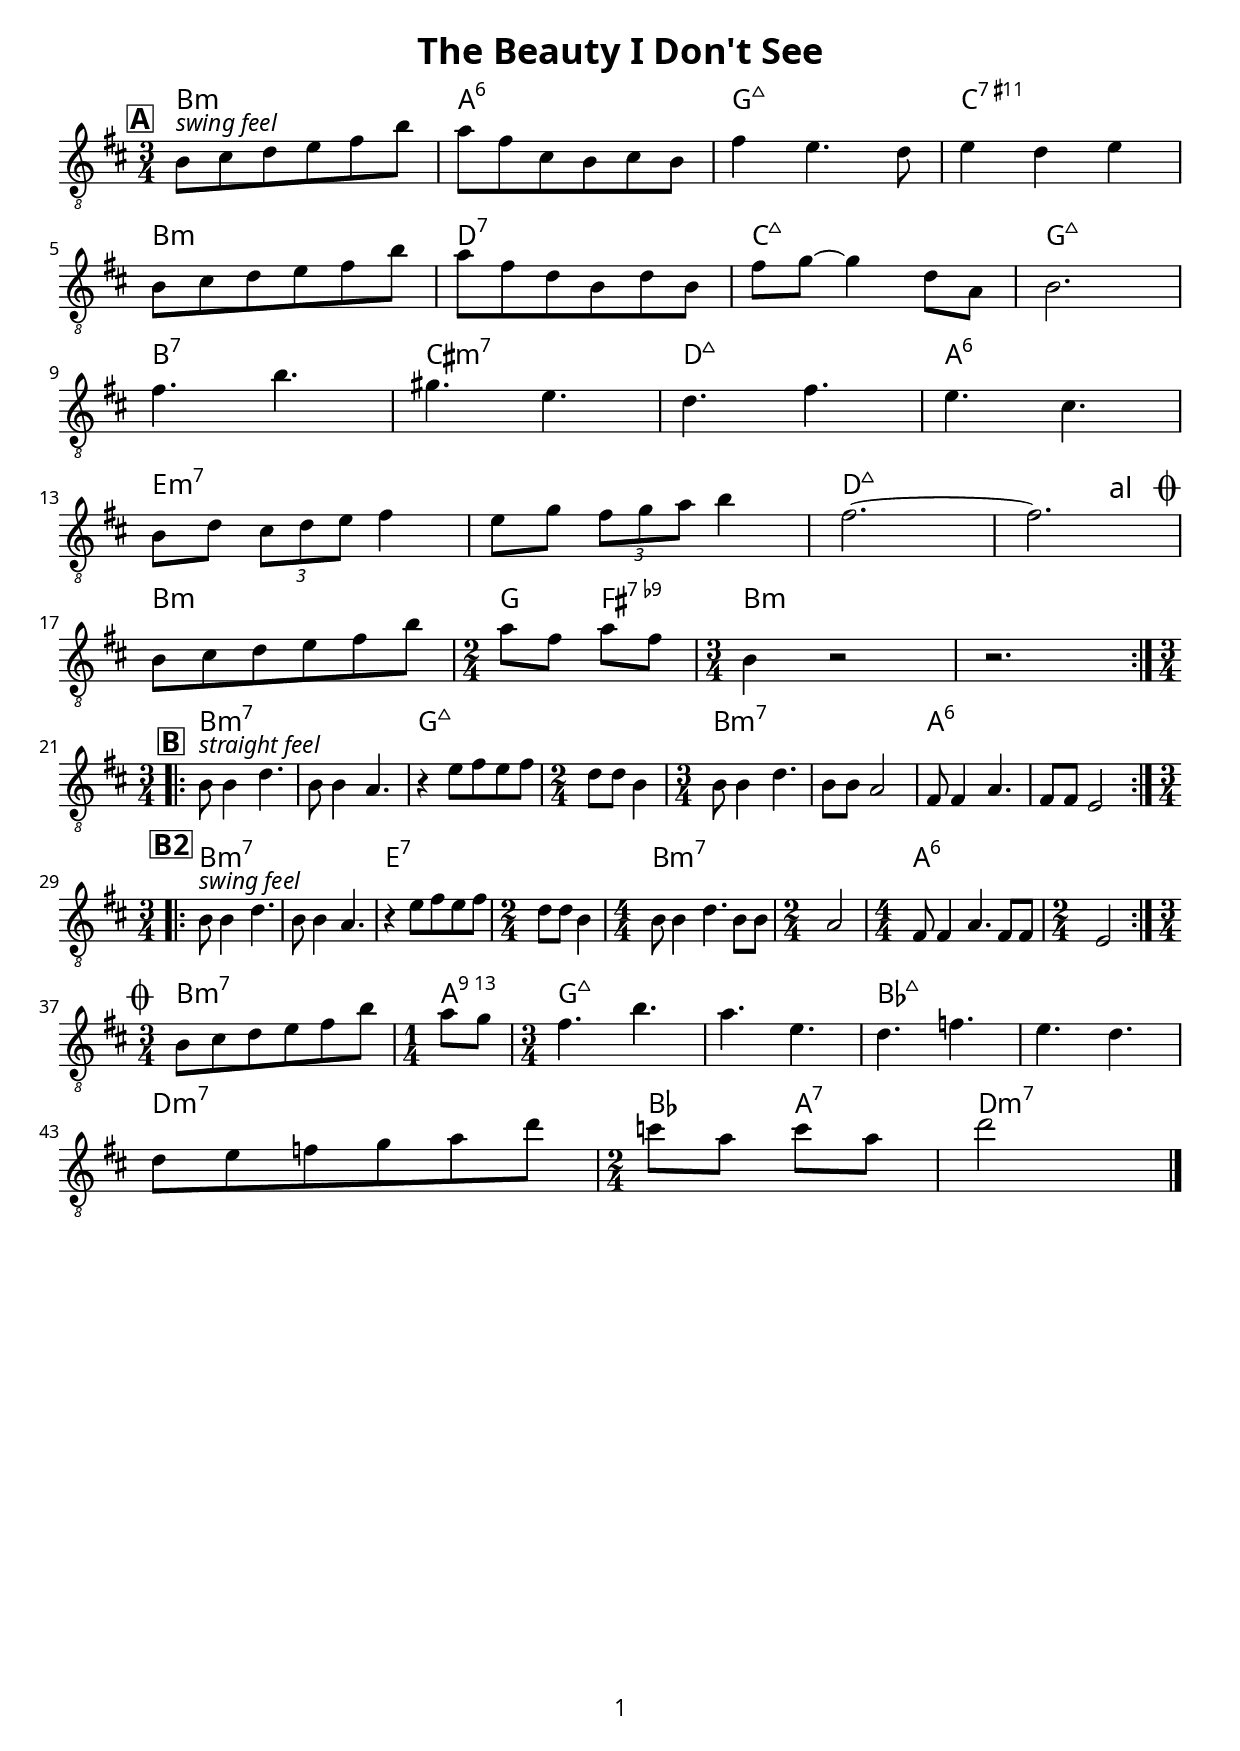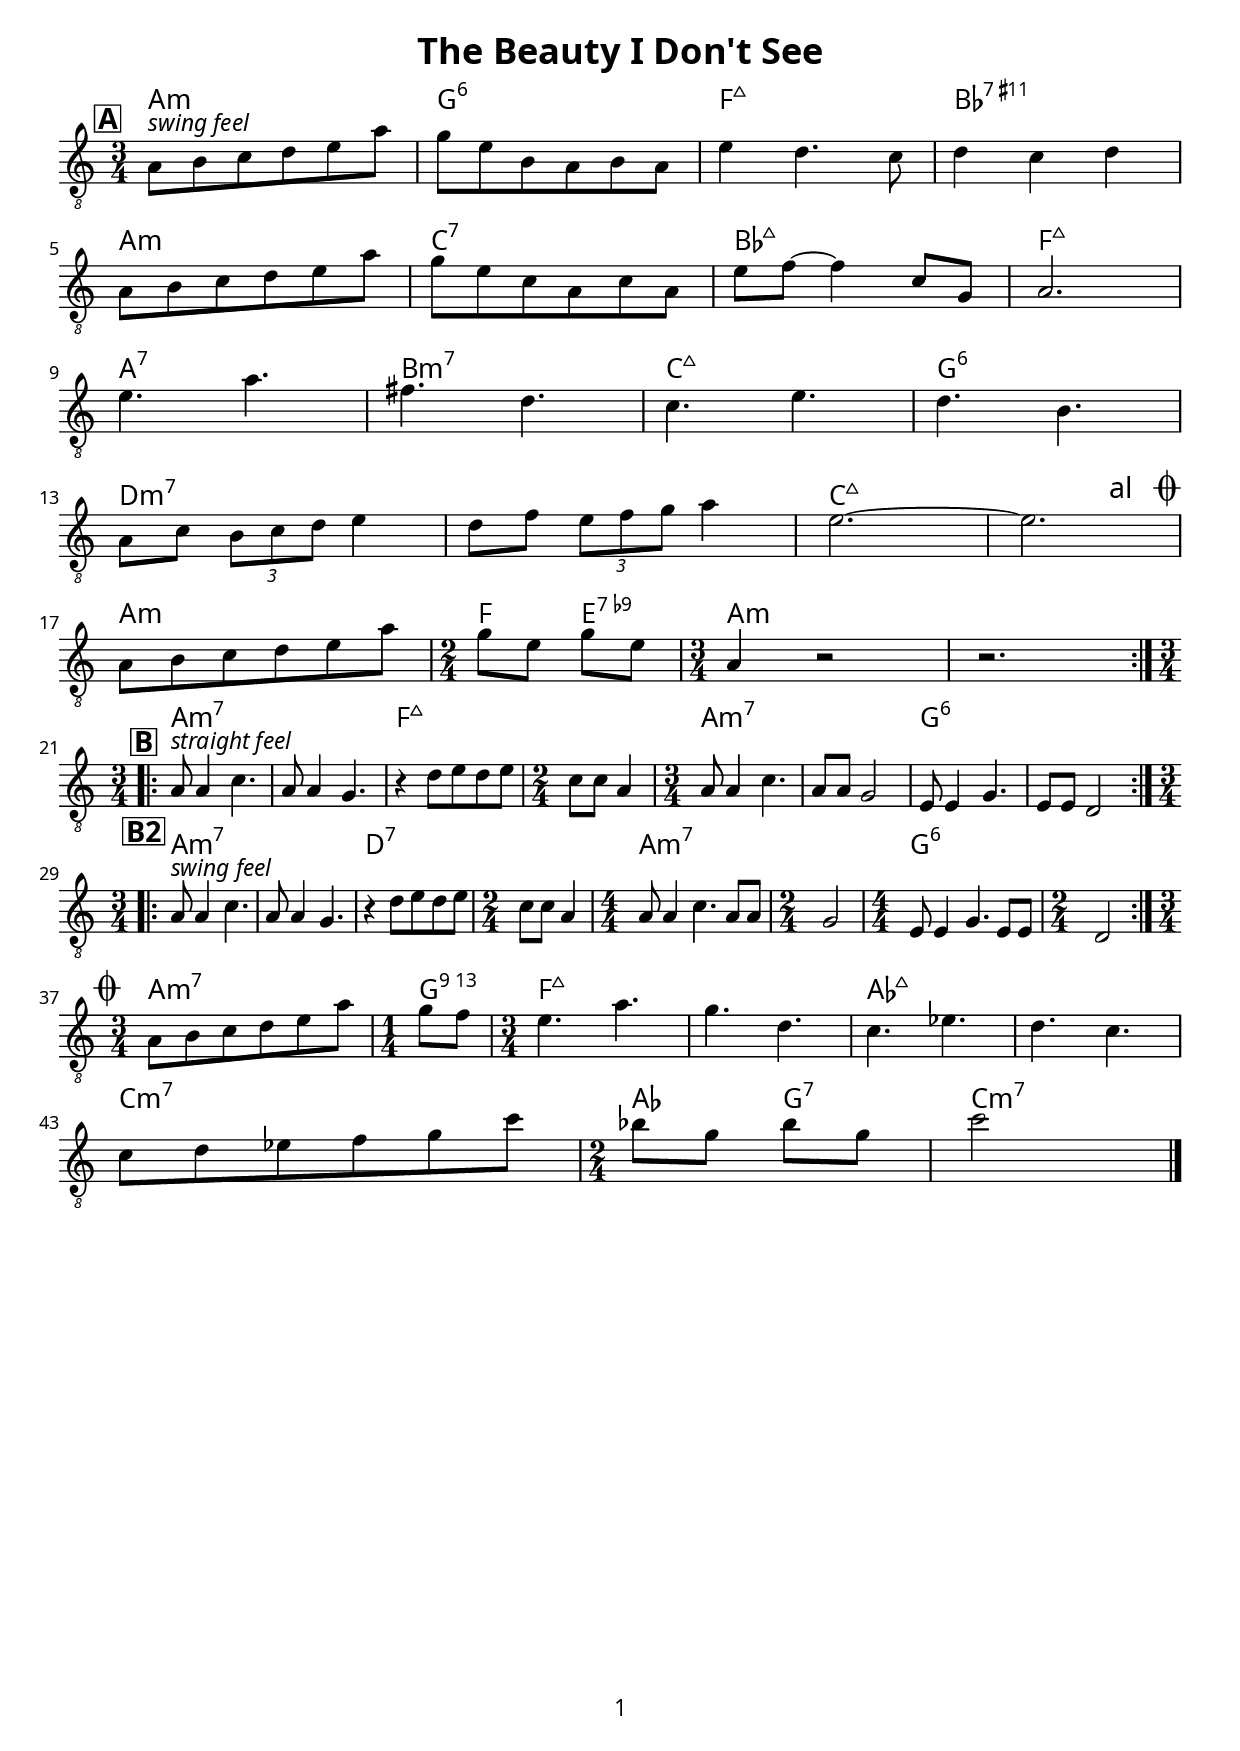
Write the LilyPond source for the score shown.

% DEFINIZIONI {{{
\version "2.18.2"

\header {
  title = "The Beauty I Don't See"
}

\paper{
  print-first-page-number = ##t
  oddHeaderMarkup = \markup \null
  evenHeaderMarkup = \markup \null
  oddFooterMarkup = \markup {
    \fill-line {
      \on-the-fly \print-page-number-check-first
      \fromproperty #'page:page-number-string
    }
  }
  evenFooterMarkup = \oddFooterMarkup
  #(set-global-staff-size 10)

  myStaffSize = #20
  fonts = #(make-pango-font-tree
  "FontAwesome"
  "FontAwesome"
  "FontAwesome"
  (/ myStaffSize 20))
}

global = {
  \key a \minor
  \numericTimeSignature
  \time 3/4
  \set Score.markFormatter = #format-mark-box-alphabet
}

toCoda = {
  % the align part
  \once \override Score.RehearsalMark.self-alignment-X = #RIGHT  
  \once \override Score.RehearsalMark.break-visibility = #begin-of-line-invisible
  \mark \markup { { \lower #1 "al  " { \musicglyph #"scripts.coda"} } } 
}
%}}}

% PARTE A {{{
temaA = {
  \repeat volta 2{
    a8^\markup{ \italic {swing feel} }
    b c d e a |
    g e b a b a |
    e'4 d4. c8 |
    d4 c d | \break
    a8 b c d e a |
    g e c a c a |
    e' f8~ f4 c8 g |
    a2. | \break
    e'4. a | fis d | c e | d b | \break
    a8 c \tuplet 3/2 {b c d} e4 |
    d8 f \tuplet 3/2 {e f g} a4 |
    e2.~ | 
    e 2.| 
    \toCoda 
    \break
    a,8 b c d e a |
    \time 2/4
    g e g e |
    \time 3/4
    a,4 r2 | r2. |
  }
}

accordiA = \chordmode{
  \set chordChanges = ##t
  \repeat volta 2{
    a2.:m | g2.:6 | f2.:maj7 | bes2.:7.11+ |
    a2.:m | c2.:7 | bes2.:maj7 | f2.:maj7 |
    a2.:7 | b2.:m7 | c2.:maj7 | g2.:6 |
    d2.:m7 | d2.:m7 | c2.:maj7 | c2.:maj7 |
    a2.:m |
    \time 2/4
    f4 e4:7.9- |
    \time 3/4
    a2.:m | a2.:m |
  }
}
% }}}

% PARTE B {{{
temaB = {
  \repeat volta 2{
    \time 3/4
    a8^\markup{ \italic {straight feel} }
    a4 c4. | a8 a4 g4. |
    r4 d'8 e d e | 
    \time 2/4 c8 c a4 |
    \time 3/4
    a8 a4 c4. | a8 a g2 |
    e8 e4 g4. | e8 e d2 |
  }
}

accordiB = \chordmode{
  \set chordChanges = ##t
  \repeat volta 2{
    \time 3/4
    a2.:m7 | a2.:m7 |
    f2.:maj7 |
    \time 2/4 f2:maj7 |
    \time 3/4
    a2.:m7 | a2.:m7 |
    g2.:6 | g2.:6 |
  }
}
% }}}

% PARTE Bdue {{{
temaBdue = {
  \repeat volta 2{
    \time 3/4
    a'8^\markup{ \italic {swing feel} }
    a4 c4. | a8 a4 g4. |
    r4 d'8 e d e | 
    \time 2/4 c8 c a4 |
    \time 4/4
    a8 a4 c4. a8 a |
    \time 2/4
    g2 |
    \time 4/4
    e8 e4 g4. e8 e |
    \time 2/4
    d2 |
  }
}

accordiBdue = \chordmode{
  \set chordChanges = ##t
  \repeat volta 2{
    a2.:m7 | a2.:m7 |
    d2.:7 |
    \time 2/4 d2:7 |
    \time 4/4
    a1:m7 | 
    \time 2/4
    a2:m7 |
    \time 4/4
    g1:6 | 
    \time 2/4
    g2:6 |
  }
}
% }}}

% CODA {{{
temaCoda = {
  \time 3/4
  a'8 b c d e a |
  \time 1/4
  g f |
  \time 3/4
  e4. a | g d | c ees | d c | \break
  c8 d ees f g c |
  \time 2/4
  bes g bes g | c2 |
}

accordiCoda = \chordmode{
  \set chordChanges = ##t
  \time 3/4
  a2.:m7 | 
  \time 1/4
  g4:13 |
  \time 3/4
  f2.:maj7 | f2.:maj7 | 
  aes2.:maj7 | aes2.:maj7 | 
  c2.:m7 |
  \time 2/4
  aes4 g4:7 | c2:m7 |
}
% }}}

% SCORE {{{
tema = \relative c' {
  \global 
  \mark \default
  \temaA
  \break
  \mark \default
  \temaB
  \break
  \mark \markup{ \box \bold{B2} }
  \temaBdue
  \break
  \mark \markup { \musicglyph #"scripts.coda"}
  \temaCoda
  \bar"|."
}

chordsPart ={
  \new ChordNames {
    \accordiA
    \accordiB
    \accordiBdue
    \accordiCoda
  }
}

temaPart = \new Staff \with {
  instrumentName = ""
  midiInstrument = "piano"
} { \clef "treble_8" \tema }

\book{
  \bookOutputSuffix "Score"
  \score {
    <<
      \chordsPart
      \temaPart
    >>
    \layout {
      indent = #0
    }
    \midi {
      \context {
        \Score
        tempoWholesPerMinute = #(ly:make-moment 120 4)
      }
    }
  }
}

\book{
  \bookOutputSuffix "Bb"
  \score {
    <<
      \transpose c d { \chordsPart }
      \transpose c d { \temaPart}
    >>
    \layout {
      indent = #0
    }
  }
}
% }}}
